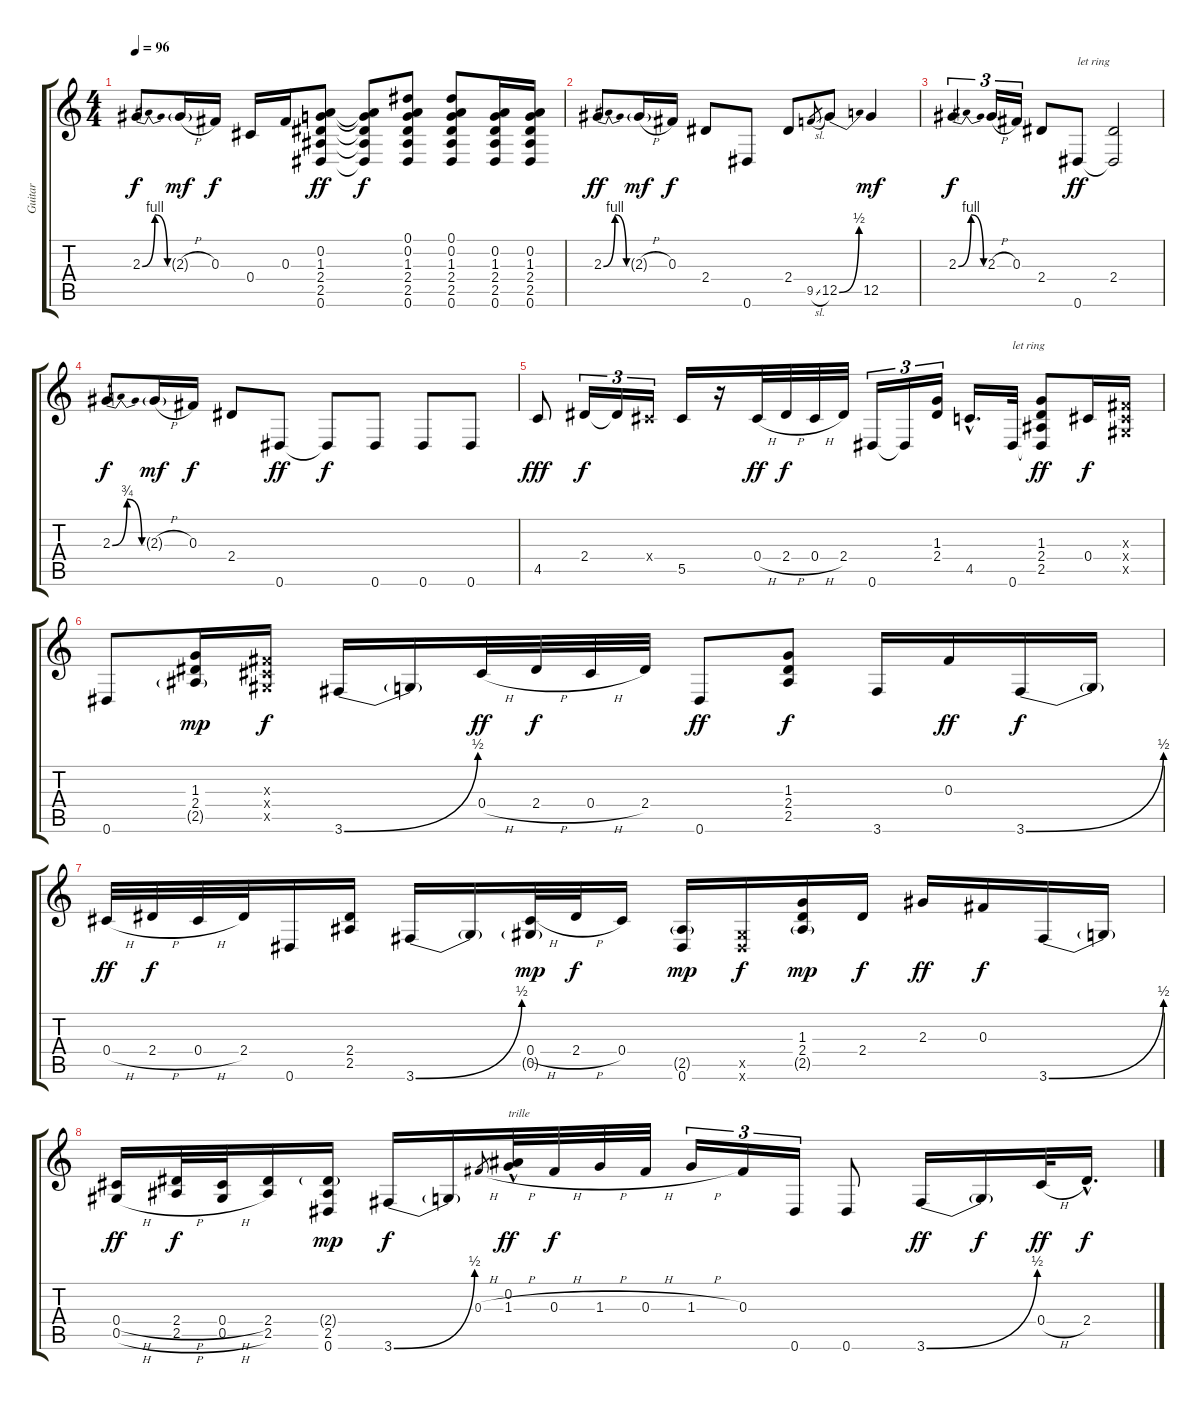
\track ("Guitar" "Guitar") {instrument overdrivenguitar}
\staff {score tabs}
\tuning (Eb4 Bb3 Gb3 Db3 Ab2 Eb2) {hide}
\ts (4 4)
\tempo 96
\clef g2
\ks c
2.3{be (bendrelease 0 0 15 4 30 4 60 0)}.8{dy f} 2.3{h g}.16{dy mf} 0.3.16{dy f} 0.4.16 0.3.16 (0.2 1.3 2.4 2.5 0.6).8{dy ff} (0.2{t} 1.3{t} 2.4{t} 2.5{t} 0.6{t}).8{dy f} (0.1 0.2 1.3 2.4 2.5 0.6).8 (0.1 0.2 1.3 2.4 2.5 0.6).8 (0.2 1.3 2.4 2.5 0.6).16 (0.2 1.3 2.4 2.5 0.6).16 |
2.3{be (bendrelease 0 0 15 4 30 4 60 0)}.8{dy ff} 2.3{h g}.16{dy mf} 0.3.16{dy f} 2.4.8 0.6.8 2.4.8 9.5{sl}.8{gr} 12.5{be (bend 0 0 60 2)}.8 12.5.4{dy mf} |
2.3{be (bendrelease 0 0 15 4 30 4 60 0)}.4{tu (3 2) dy f} 2.3{h}.16{tu (3 2)} 0.3.16{tu (3 2)} 2.4.8 0.6.8{txt "let ring" dy ff} (2.4 0.6{t}).2 |
2.3{be (bendrelease 0 0 15 3 30 3 60 0)}.8{dy f} 2.3{h g}.16{dy mf} 0.3.16{dy f} 2.4.8 0.6.8{dy ff} 0.6{t}.8{dy f} 0.6.8 0.6.8 0.6.8 |
4.5.8{dy fff} 2.4.16{tu (3 2) dy f} 2.4{t}.16{tu (3 2)} 0.4{x}.16{tu (3 2)} 5.5.16 r.16 0.4{h}.32{dy ff} 2.4{h}.32{dy f} 0.4{h}.32 2.4.32 0.6.16{tu (3 2)} 0.6{t}.16{tu (3 2)} (1.3 2.4).16{tu (3 2)} 4.5{hac}.16{d} 0.6.32{txt "let ring"} (1.3 2.4 2.5 0.6{t}).8{dy ff} 0.4.16{dy f} (0.3{x} 0.4{x} 0.5{x}).16 |
0.6.8 (1.3 2.4 2.5{g}).16{dy mp} (0.3{x} 0.4{x} 0.5{x}).16{dy f} 3.6{be (bend 0 0 60 2)}.16 3.6{t}.16 0.4{h}.32{dy ff} 2.4{h}.32{dy f} 0.4{h}.32 2.4.32 0.6.8{dy ff} (1.3 2.4 2.5).8{dy f} 3.6.16 0.3.16{dy ff} 3.6{be (bend 0 0 60 2)}.16{dy f} 3.6{t}.16 |
0.4{h}.32{dy ff} 2.4{h}.32{dy f} 0.4{h}.32 2.4.32 0.6.16 (2.4 2.5).16 3.6{be (bend 0 0 60 2)}.16 3.6{t}.16 (0.4{h} 0.5{g}).32{dy mp} 2.4{h}.32{dy f} 0.4.16 (2.5{g} 0.6).16{dy mp} (0.5{x} 0.6{x}).16{dy f} (1.3 2.4 2.5{g}).16{dy mp} 2.4.16{dy f} 2.3.16{dy ff} 0.3.16{dy f} 3.6{be (bend 0 0 60 2)}.16 3.6{t}.16 |
(0.4{h} 0.5{h}).16{dy ff} (2.4{h} 2.5{h}).32{dy f} (0.4{h} 0.5{h}).32 (2.4 2.5).16 (2.4{g} 2.5 0.6).16{dy mp} 3.6{be (bend 0 0 60 2)}.16{dy f} 3.6{t}.16 0.3{h}.8{gr} (0.2{hac} 1.3{h}).32{txt "trille" dy ff} 0.3{h}.32{dy f} 1.3{h}.32 0.3{h}.32 1.3{h}.16{tu (3 2)} 0.3.16{tu (3 2)} 0.6.16{tu (3 2)} 0.6.8 3.6{be (bend 0 0 60 2)}.16{dy ff} 3.6{t}.16{dy f} 0.4{h}.32{dy ff} 2.4{hac}.16{d dy f}
